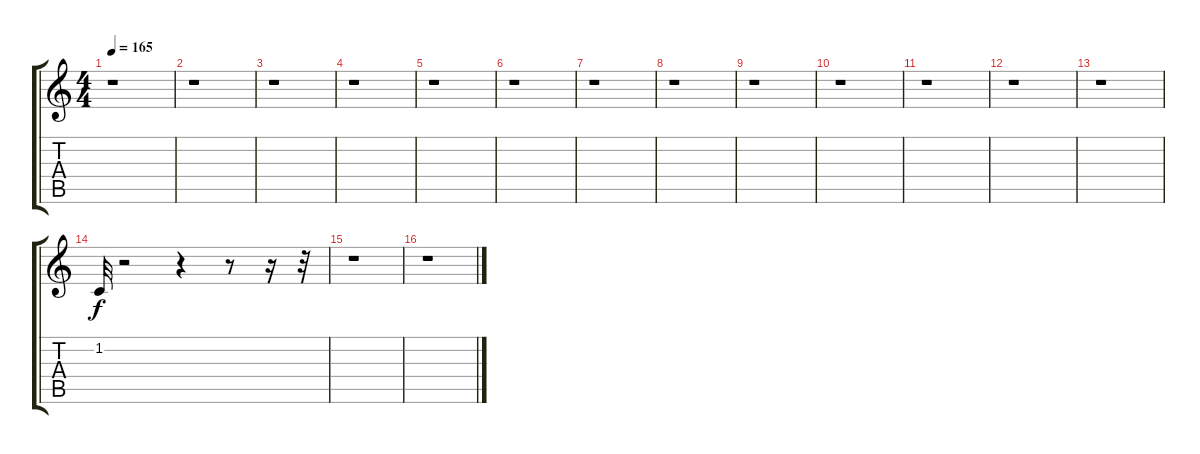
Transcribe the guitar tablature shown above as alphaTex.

\track "" {instrument acousticgrandpiano}
\staff {score tabs}
\tuning (E4 B3 G3 D3 A2 E2) {hide}
\ts (4 4)
\tempo 165
\clef g2
\ks c
r.1{dy f} |
r.1 |
r.1 |
r.1 |
r.1 |
r.1 |
r.1 |
r.1 |
r.1 |
r.1 |
r.1 |
r.1 |
r.1 |
1.2.32 r.2 r.4 r.8 r.16 r.32 |
r.1 |
r.1
